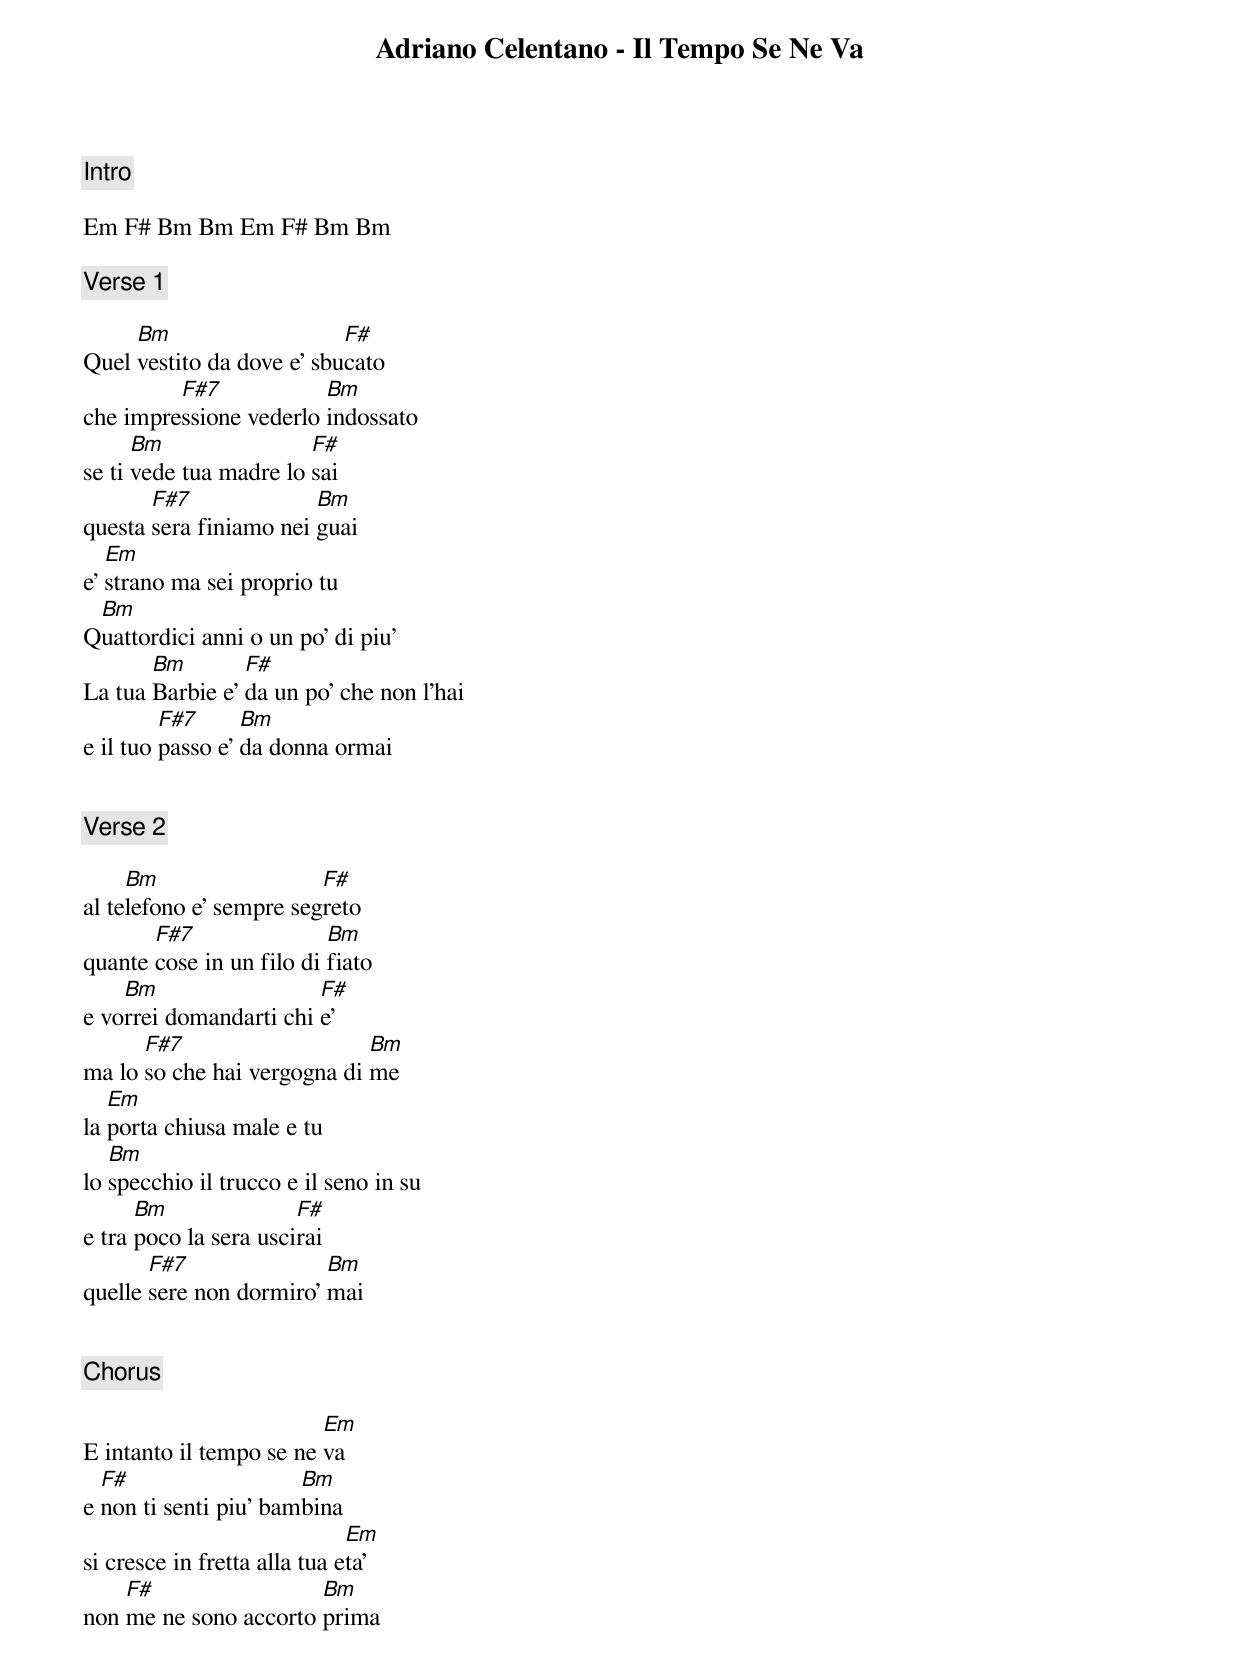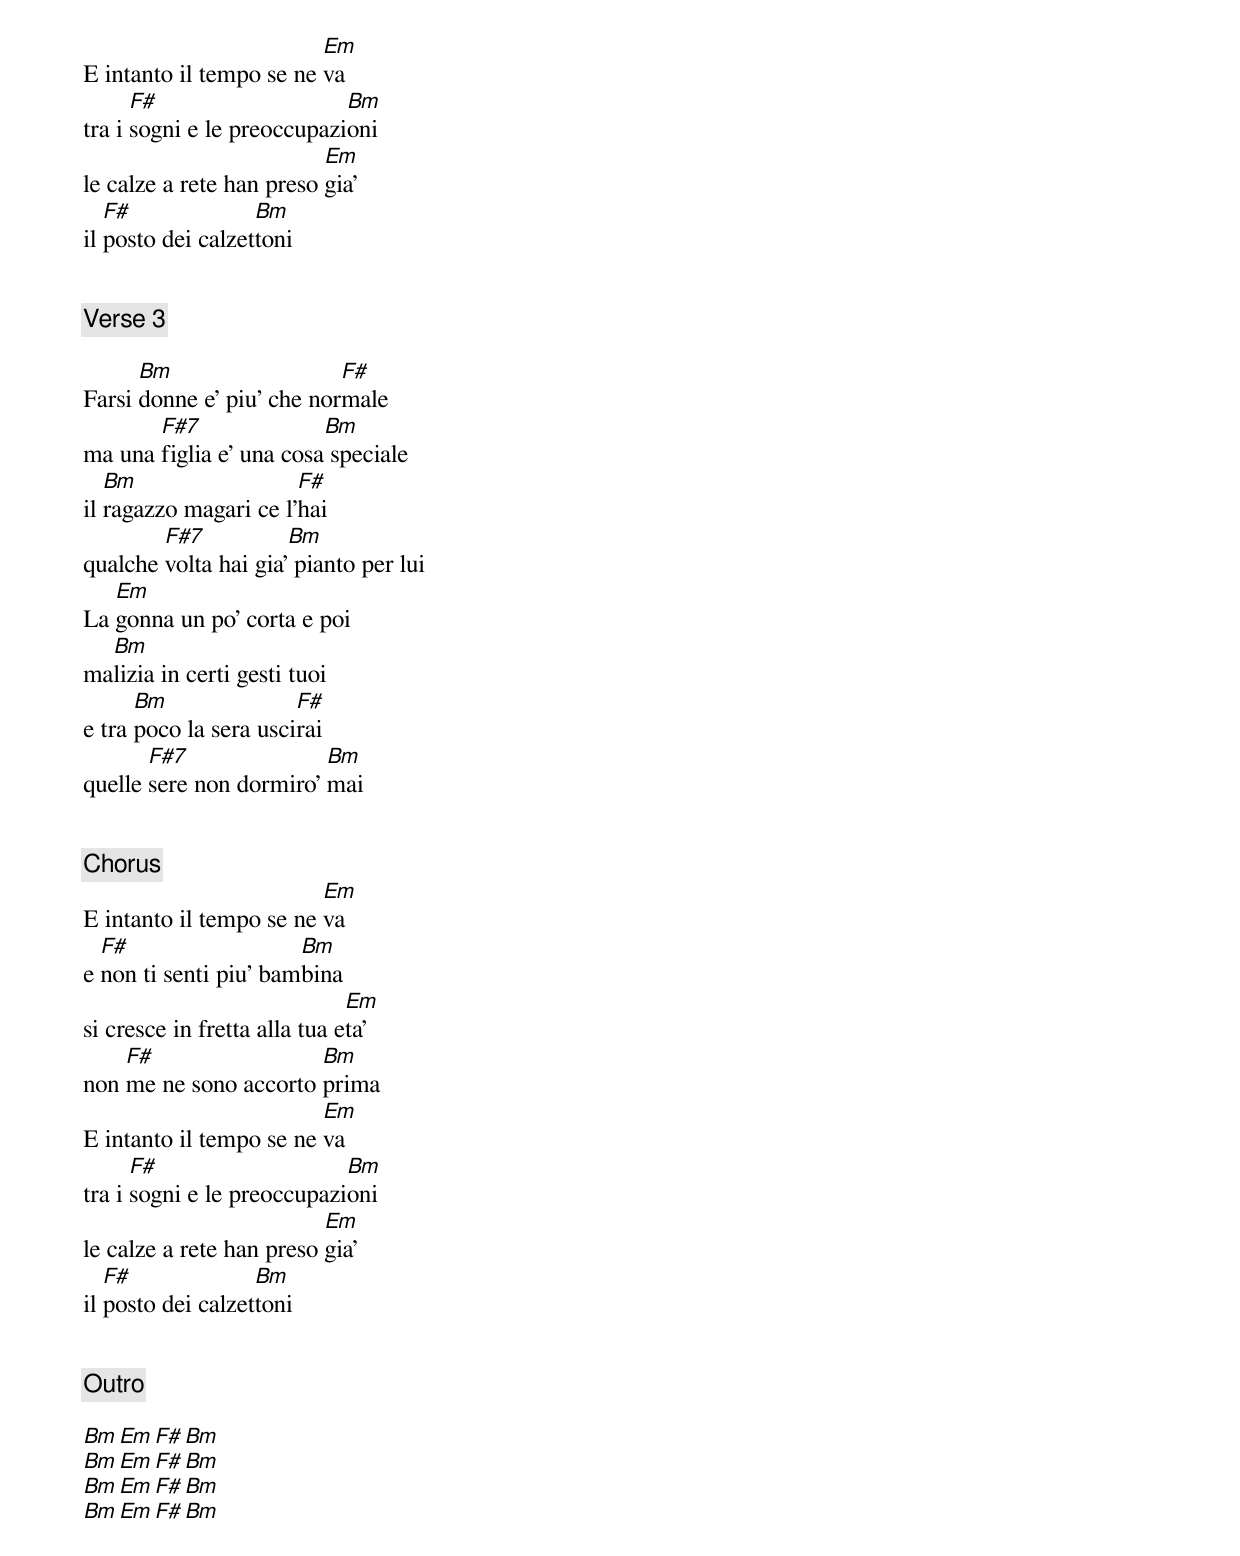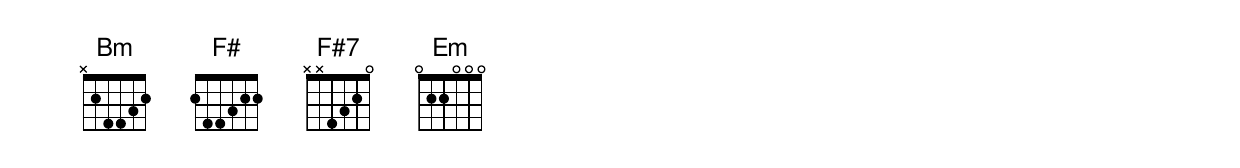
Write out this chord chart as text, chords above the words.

Adriano Celentano - Il Tempo Se Ne Va

// BPM=120

[Intro]

Em F# Bm Bm Em F# Bm Bm

[Verse 1]

     Bm                    F#
Quel vestito da dove e' sbucato
         F#7            Bm
che impressione vederlo indossato
      Bm                F#
se ti vede tua madre lo sai
       F#7              Bm
questa sera finiamo nei guai
   Em
e' strano ma sei proprio tu
 Bm
Quattordici anni o un po' di piu'
       Bm        F#
La tua Barbie e' da un po' che non l'hai
         F#7      Bm
e il tuo passo e' da donna ormai


[Verse 2]

     Bm                  F#
al telefono e' sempre segreto
       F#7                Bm
quante cose in un filo di fiato
    Bm                  F#
e vorrei domandarti chi e'
      F#7                    Bm
ma lo so che hai vergogna di me
   Em
la porta chiusa male e tu
   Bm
lo specchio il trucco e il seno in su
      Bm               F#
e tra poco la sera uscirai
       F#7               Bm
quelle sere non dormiro' mai


[Chorus]

                         Em
E intanto il tempo se ne va
  F#                   Bm
e non ti senti piu' bambina
                              Em
si cresce in fretta alla tua eta'
    F#                 Bm
non me ne sono accorto prima
                         Em
E intanto il tempo se ne va
      F#                    Bm
tra i sogni e le preoccupazioni
                          Em
le calze a rete han preso gia'
   F#              Bm
il posto dei calzettoni


[Verse 3]

      Bm                   F#
Farsi donne e' piu' che normale
       F#7               Bm
ma una figlia e' una cosa speciale
   Bm                  F#
il ragazzo magari ce l'hai
        F#7           Bm
qualche volta hai gia' pianto per lui
   Em
La gonna un po' corta e poi
  Bm
malizia in certi gesti tuoi
      Bm               F#
e tra poco la sera uscirai
       F#7               Bm
quelle sere non dormiro' mai


[Chorus]
                         Em
E intanto il tempo se ne va
  F#                   Bm
e non ti senti piu' bambina
                              Em
si cresce in fretta alla tua eta'
    F#                 Bm
non me ne sono accorto prima
                         Em
E intanto il tempo se ne va
      F#                    Bm
tra i sogni e le preoccupazioni
                          Em
le calze a rete han preso gia'
   F#              Bm
il posto dei calzettoni


[Outro]

Bm Em F# Bm
Bm Em F# Bm
Bm Em F# Bm
Bm Em F# Bm
